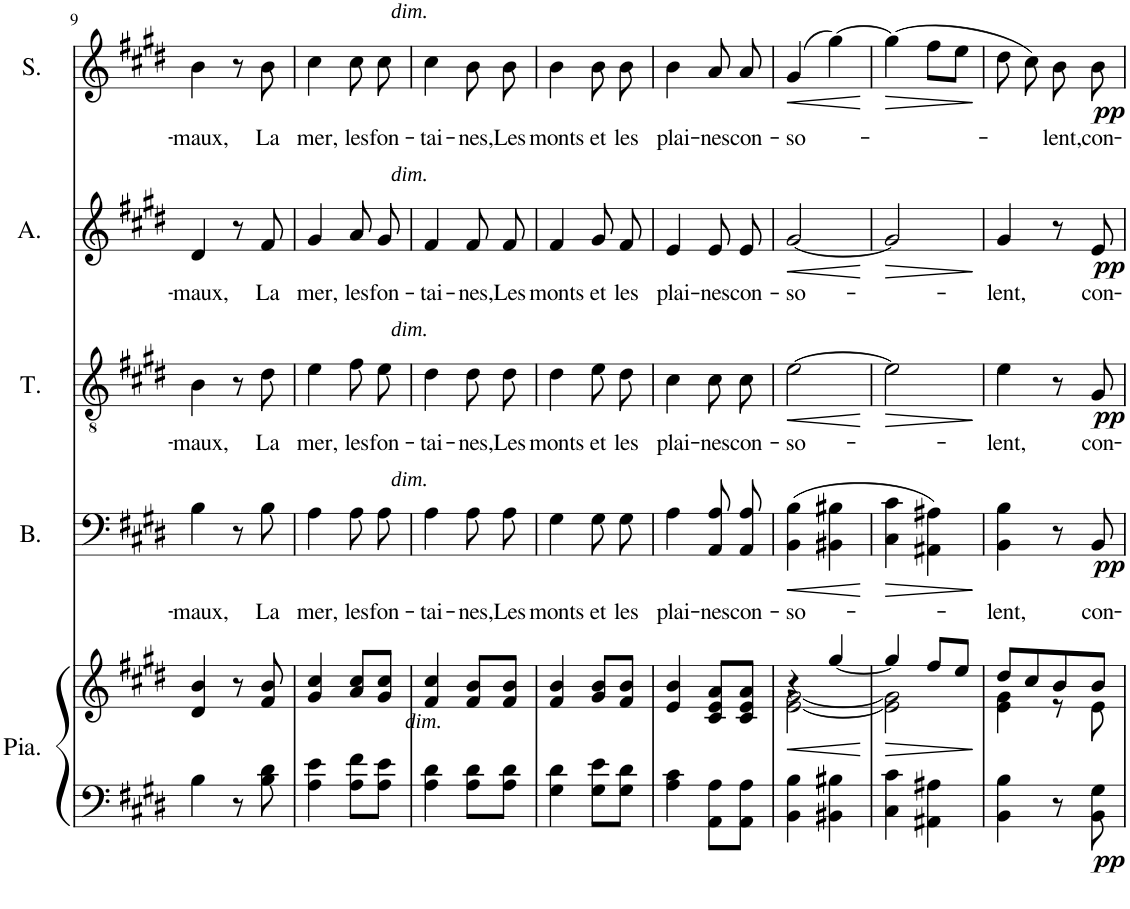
**kern	**kern	**dynam	**kern	**text	**dynam	**kern	**text	**dynam	**kern	**text	**dynam	**kern	**text	**dynam
*part5	*part5	*part5	*part4	*part4	*part4	*part3	*part3	*part3	*part2	*part2	*part2	*part1	*part1	*part1
*staff6	*staff5	*staff5/6	*staff4	*staff4	*staff4	*staff3	*staff3	*staff3	*staff2	*staff2	*staff2	*staff1	*staff1	*staff1
*I"Piano	*	*	*I"Basse	*	*	*I"Tenor	*	*	*I"Alto	*	*	*I"Soprano	*	*
*I'Pia.	*	*	*I'B.	*	*	*I'T.	*	*	*I'A.	*	*	*I'S.	*	*
!!LO:PB:g=z
*clefF4	*clefG2	*	*clefF4	*	*	*clefGv2	*	*	*clefG2	*	*	*clefG2	*	*
*k[f#c#g#d#]	*k[f#c#g#d#]	*	*k[f#c#g#d#]	*	*	*k[f#c#g#d#]	*	*	*k[f#c#g#d#]	*	*	*k[f#c#g#d#]	*	*
*M2/4	*M2/4	*	*M2/4	*	*	*M2/4	*	*	*M2/4	*	*	*M2/4	*	*
=9	=9	=9	=9	=9	=9	=9	=9	=9	=9	=9	=9	=9	=9	=9
!	!	!	!	!LO:LY:b	!	!	!LO:LY:b	!	!	!LO:LY:b	!	!	!LO:LY:b	!
4B\	4d#/ 4b/	.	4B\	-maux,	.	4B\	-maux,	.	4d#/	-maux,	.	4b\	-maux,	.
8r	8r	.	8r	.	.	8r	.	.	8r	.	.	8r	.	.
!	!	!	!	!LO:LY:b	!	!	!LO:LY:b	!	!	!LO:LY:b	!	!	!LO:LY:b	!
8B\ 8d#\	8f#/ 8b/	.	8B\	La	.	8d#\	La	.	8f#/	La	.	8b\	La	.
=10	=10	=10	=10	=10	=10	=10	=10	=10	=10	=10	=10	=10	=10	=10
!	!	!	!	!LO:LY:b	!	!	!LO:LY:b	!	!	!LO:LY:b	!	!	!LO:LY:b	!
4A\ 4e\	4g#/ 4cc#/	.	4A\	mer,	.	4e\	mer,	.	4g#/	mer,	.	4cc#\	mer,	.
!	!	!	!	!LO:LY:b	!	!	!LO:LY:b	!	!	!LO:LY:b	!	!	!LO:LY:b	!
8A\ 8f#\L	8a/ 8cc#/L	.	8A\L	les	.	8f#\L	les	.	8a/L	les	.	8cc#\	les	.
!	!	!	!	!LO:LY:b	!	!	!LO:LY:b	!	!	!LO:LY:b	!	!	!LO:LY:b	!
8A\ 8e\J	8g#/ 8cc#/J	.	8A\J	fon-	.	8e\J	fon-	.	8g#/J	fon-	.	8cc#\	fon-	.
=11	=11	=11	=11	=11	=11	=11	=11	=11	=11	=11	=11	=11	=11	=11
!	!	!	!	!	!	!	!	!	!	!	!	!LO:TX:a:i:t=dim.	!	!
!	!	!	!	!	!	!	!	!	!LO:TX:a:i:t=dim.	!	!	!	!	!
!	!	!	!	!	!	!LO:TX:a:i:t=dim.	!	!	!	!	!	!	!	!
!	!	!	!LO:TX:a:i:t=dim.	!	!	!	!	!	!	!	!	!	!	!
!LO:TX:a:i:t=dim.	!	!	!	!	!	!	!	!	!	!	!	!	!	!
!	!	!	!	!LO:LY:b	!	!	!LO:LY:b	!	!	!LO:LY:b	!	!	!LO:LY:b	!
4A\ 4d#\	4f#/ 4cc#/	.	4A\	-tai-	.	4d#\	-tai-	.	4f#/	-tai-	.	4cc#\	-tai-	.
!	!	!	!	!LO:LY:b	!	!	!LO:LY:b	!	!	!LO:LY:b	!	!	!LO:LY:b	!
8A\ 8d#\L	8f#/ 8b/L	.	8A\L	-nes,	.	8d#\L	-nes,	.	8f#/L	-nes,	.	8b\	-nes,	.
!	!	!	!	!LO:LY:b	!	!	!LO:LY:b	!	!	!LO:LY:b	!	!	!LO:LY:b	!
8A\ 8d#\J	8f#/ 8b/J	.	8A\J	Les	.	8d#\J	Les	.	8f#/J	Les	.	8b\	Les	.
=12	=12	=12	=12	=12	=12	=12	=12	=12	=12	=12	=12	=12	=12	=12
!	!	!	!	!LO:LY:b	!	!	!LO:LY:b	!	!	!LO:LY:b	!	!	!LO:LY:b	!
4G#\ 4d#\	4f#/ 4b/	.	4G#\	monts	.	4d#\	monts	.	4f#/	monts	.	4b\	monts	.
!	!	!	!	!LO:LY:b	!	!	!LO:LY:b	!	!	!LO:LY:b	!	!	!LO:LY:b	!
8G#\ 8e\L	8g#/ 8b/L	.	8G#\L	et	.	8e\L	et	.	8g#/L	et	.	8b\	et	.
!	!	!	!	!LO:LY:b	!	!	!LO:LY:b	!	!	!LO:LY:b	!	!	!LO:LY:b	!
8G#\ 8d#\J	8f#/ 8b/J	.	8G#\J	les	.	8d#\J	les	.	8f#/J	les	.	8b\	les	.
=13	=13	=13	=13	=13	=13	=13	=13	=13	=13	=13	=13	=13	=13	=13
!	!	!	!	!LO:LY:b	!	!	!LO:LY:b	!	!	!LO:LY:b	!	!	!LO:LY:b	!
4A\ 4c#\	4e/ 4b/	.	4A\	plai-	.	4c#\	plai-	.	4e/	plai-	.	4b\	plai-	.
!	!	!	!	!LO:LY:b	!	!	!LO:LY:b	!	!	!LO:LY:b	!	!	!LO:LY:b	!
8AA\ 8A\L	8c#/ 8e/ 8a/L	.	8AA\ 8A\L	-nes	.	8c#\L	-nes	.	8e/L	-nes	.	8a/	-nes	.
!	!	!	!	!LO:LY:b	!	!	!LO:LY:b	!	!	!LO:LY:b	!	!	!LO:LY:b	!
8AA\ 8A\J	8c#/ 8e/ 8a/J	.	8AA\ 8A\J	con-	.	8c#\J	con-	.	8e/J	con-	.	8a/	con-	.
=14	=14	=14	=14	=14	=14	=14	=14	=14	=14	=14	=14	=14	=14	=14
!	!	!LO:HP:b	!	!LO:LY:b	!LO:HP:b	!	!LO:LY:b	!LO:HP:b	!	!LO:LY:b	!LO:HP:b	!	!LO:LY:b	!LO:HP:b
*	*^	*	*	*	*	*	*	*	*	*	*	*	*	*
4BB\ 4B\	4r	[2e\ [2g#\	<	(4BB\ 4B\	-so-	<	[2e\	-so-	<	[2g#/	-so-	<	(4g#/	-so-	<
4BB#X\ 4B#X\	[4gg#/	.	.	4BB#X\ 4B#X\	.	.	.	.	.	.	.	.	[4gg#\)	.	.
*	*v	*v	*	*	*	*	*	*	*	*	*	*	*	*	*
.	.	[	.	.	[	.	.	[	.	.	[	.	.	[
=15	=15	=15	=15	=15	=15	=15	=15	=15	=15	=15	=15	=15	=15	=15
!	!	!LO:HP:b	!	!	!LO:HP:b	!	!	!LO:HP:b	!	!	!LO:HP:b	!	!	!LO:HP:b
*	*^	*	*	*	*	*	*	*	*	*	*	*	*	*
4C#\ 4c#\	4gg#/]	2e\] 2g#\]	>	4C#\ 4c#\	.	>	2e\]	.	>	2g#/]	.	>	(4gg#\]	.	>
4AA#X\ 4A#X\	8ff#/L	.	.	4AA#X\ 4A#X\)	.	.	.	.	.	.	.	.	8ff#\L	.	.
.	8ee/J	.	.	.	.	.	.	.	.	.	.	.	8ee\J	.	.
*	*v	*v	*	*	*	*	*	*	*	*	*	*	*	*	*
.	.	]	.	.	]	.	.	]	.	.	]	.	.	]
=16	=16	=16	=16	=16	=16	=16	=16	=16	=16	=16	=16	=16	=16	=16
*	*^	*	*	*	*	*	*	*	*	*	*	*	*	*
!	!	!	!	!	!LO:LY:b	!	!	!LO:LY:b	!	!	!LO:LY:b	!	!	!	!
4BB\ 4B\	8dd#/L	4e\ 4g#\	.	4BB\ 4B\	-lent,	.	4e\	-lent,	.	4g#/	-lent,	.	8dd#\	.	.
.	8cc#/	.	.	.	.	.	.	.	.	.	.	.	8cc#\)	.	.
!	!	!	!	!	!	!	!	!	!	!	!	!	!	!LO:LY:b	!
8r	8b/	8r	.	8r	.	.	8r	.	.	8r	.	.	8b\	-lent,	.
!	!	!	!LO:DY:b=2	!	!LO:LY:b	!LO:DY:b	!	!LO:LY:b	!LO:DY:b	!	!LO:LY:b	!LO:DY:b	!	!LO:LY:b	!LO:DY:b
8BB\ 8G#\	8b/J	8e\	pp	8BB/	con-	pp	8G#/	con-	pp	8e/	con-	pp	8b\	con-	pp
*	*v	*v	*	*	*	*	*	*	*	*	*	*	*	*	*
=	=	=	=	=	=	=	=	=	=	=	=	=	=	=
*-	*-	*-	*-	*-	*-	*-	*-	*-	*-	*-	*-	*-	*-	*-
